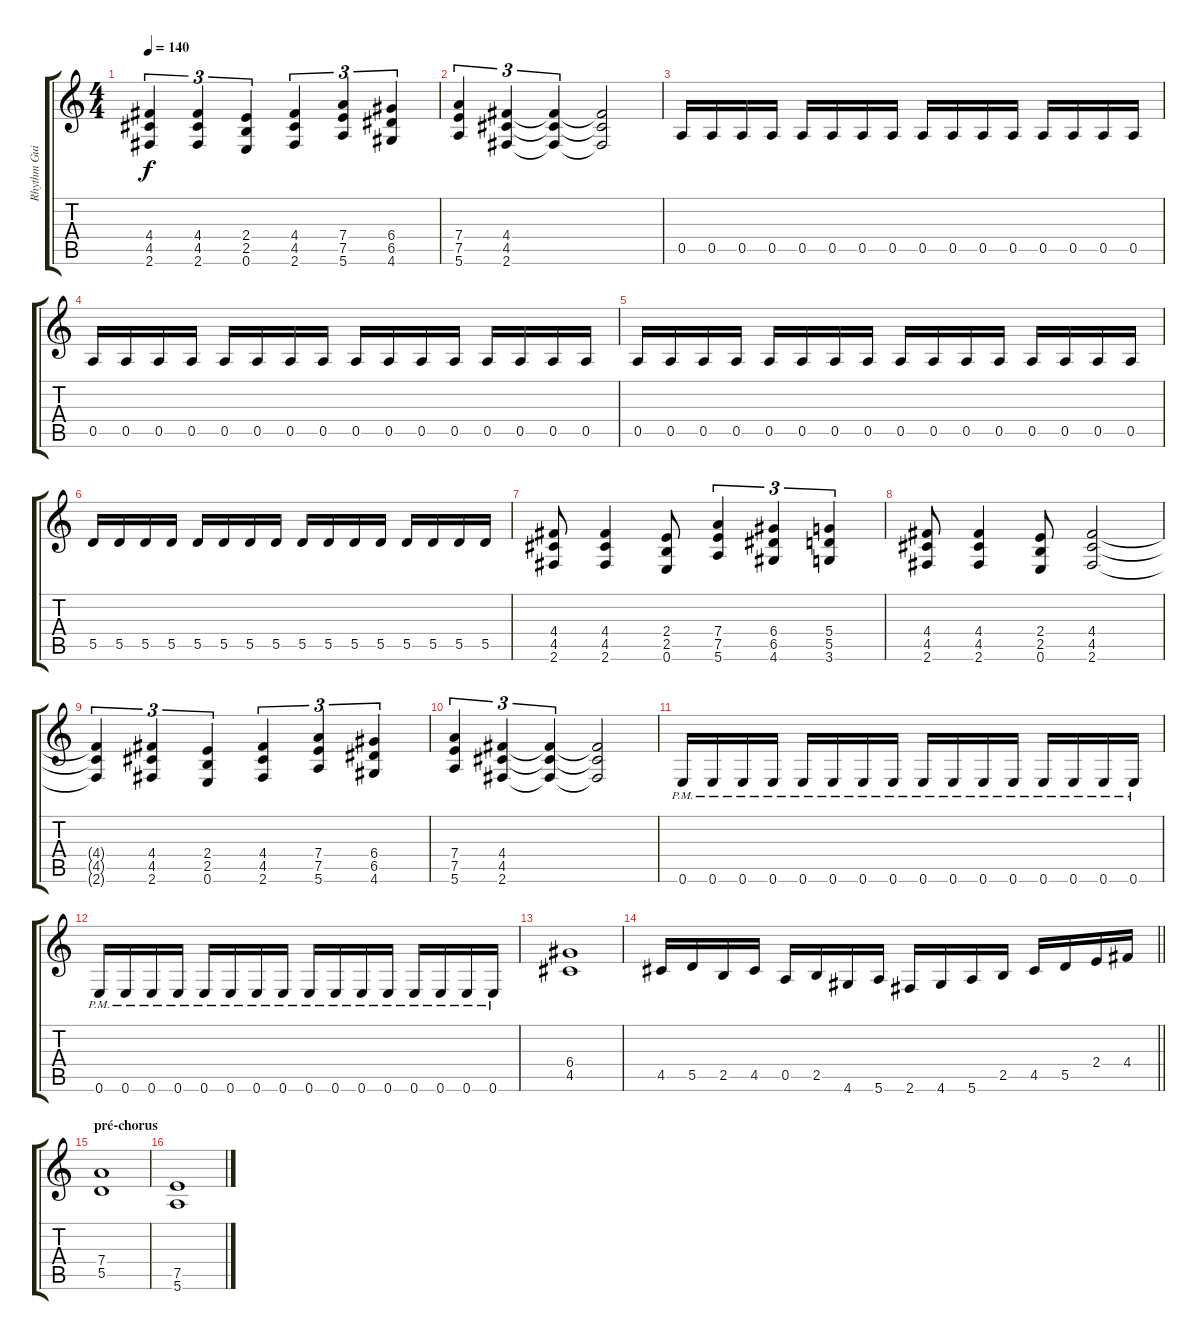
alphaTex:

\track ("Rhythm Guitar" "Rhythm Gui") {instrument distortionguitar}
\staff {score tabs}
\tuning (E4 B3 G3 D3 A2 E2) {hide}
\ts (4 4)
\tempo 140
\clef g2
\ks c
(4.4{t} 4.5{t} 2.6{t}).4{tu (3 2) dy f} (4.4 4.5 2.6).4{tu (3 2)} (2.4 2.5 0.6).4{tu (3 2)} (4.4 4.5 2.6).4{tu (3 2)} (7.4 7.5 5.6).4{tu (3 2)} (6.4 6.5 4.6).4{tu (3 2)} |
(7.4 7.5 5.6).4{tu (3 2)} (4.4 4.5 2.6).4{tu (3 2)} (4.4{t} 4.5{t} 2.6{t}).4{tu (3 2)} (4.4{t} 4.5{t} 2.6{t}).2 |
0.5.16 0.5.16 0.5.16 0.5.16 0.5.16 0.5.16 0.5.16 0.5.16 0.5.16 0.5.16 0.5.16 0.5.16 0.5.16 0.5.16 0.5.16 0.5.16 |
0.5.16 0.5.16 0.5.16 0.5.16 0.5.16 0.5.16 0.5.16 0.5.16 0.5.16 0.5.16 0.5.16 0.5.16 0.5.16 0.5.16 0.5.16 0.5.16 |
0.5.16 0.5.16 0.5.16 0.5.16 0.5.16 0.5.16 0.5.16 0.5.16 0.5.16 0.5.16 0.5.16 0.5.16 0.5.16 0.5.16 0.5.16 0.5.16 |
5.5.16 5.5.16 5.5.16 5.5.16 5.5.16 5.5.16 5.5.16 5.5.16 5.5.16 5.5.16 5.5.16 5.5.16 5.5.16 5.5.16 5.5.16 5.5.16 |
(4.4 4.5 2.6).8 (4.4 4.5 2.6).4 (2.4 2.5 0.6).8 (7.4 7.5 5.6).4{tu (3 2)} (6.4 6.5 4.6).4{tu (3 2)} (5.4 5.5 3.6).4{tu (3 2)} |
(4.4 4.5 2.6).8 (4.4 4.5 2.6).4 (2.4 2.5 0.6).8 (4.4 4.5 2.6).2 |
(4.4{t} 4.5{t} 2.6{t}).4{tu (3 2)} (4.4 4.5 2.6).4{tu (3 2)} (2.4 2.5 0.6).4{tu (3 2)} (4.4 4.5 2.6).4{tu (3 2)} (7.4 7.5 5.6).4{tu (3 2)} (6.4 6.5 4.6).4{tu (3 2)} |
(7.4 7.5 5.6).4{tu (3 2)} (4.4 4.5 2.6).4{tu (3 2)} (4.4{t} 4.5{t} 2.6{t}).4{tu (3 2)} (4.4{t} 4.5{t} 2.6{t}).2 |
0.6{pm}.16 0.6{pm}.16 0.6{pm}.16 0.6{pm}.16 0.6{pm}.16 0.6{pm}.16 0.6{pm}.16 0.6{pm}.16 0.6{pm}.16 0.6{pm}.16 0.6{pm}.16 0.6{pm}.16 0.6{pm}.16 0.6{pm}.16 0.6{pm}.16 0.6{pm}.16 |
0.6{pm}.16 0.6{pm}.16 0.6{pm}.16 0.6{pm}.16 0.6{pm}.16 0.6{pm}.16 0.6{pm}.16 0.6{pm}.16 0.6{pm}.16 0.6{pm}.16 0.6{pm}.16 0.6{pm}.16 0.6{pm}.16 0.6{pm}.16 0.6{pm}.16 0.6{pm}.16 |
(6.4 4.5).1 |
\barLineRight lightlight
4.5.16 5.5.16 2.5.16 4.5.16 0.5.16 2.5.16 4.6.16 5.6.16 2.6.16 4.6.16 5.6.16 2.5.16 4.5.16 5.5.16 2.4.16 4.4.16 |
\section ("" "pré-chorus")
(7.4 5.5).1 |
(7.5 5.6).1
